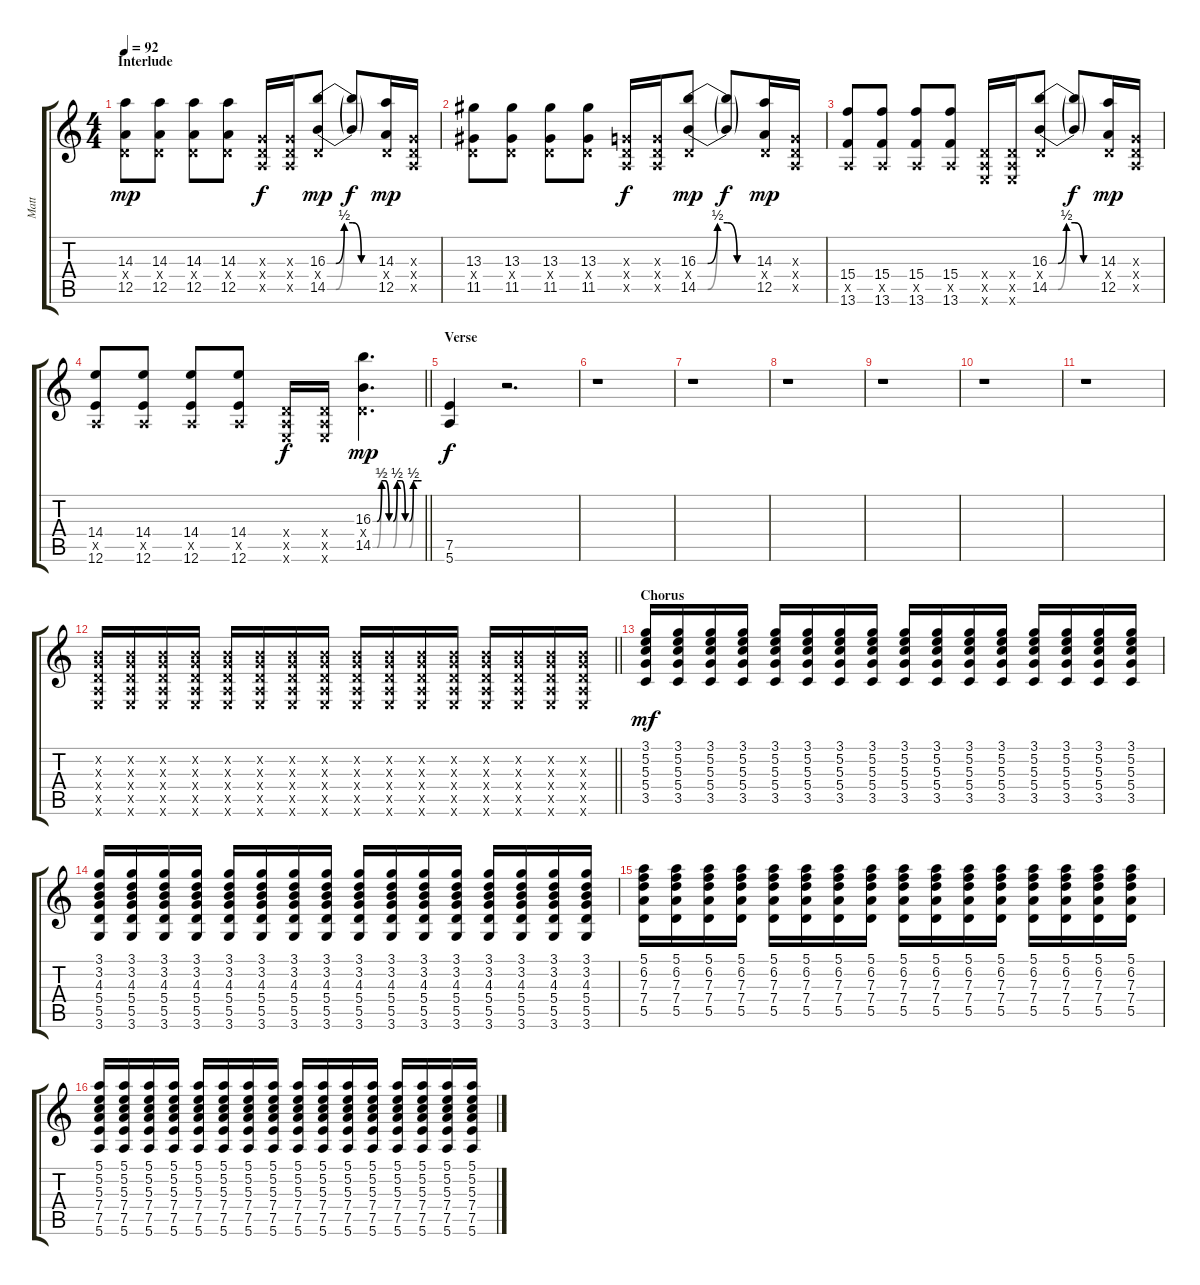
\track ("Matt" "Matt") {instrument distortionguitar}
\staff {score tabs}
\tuning (E4 B3 G3 D3 A2 E2) {hide}
\ts (4 4)
\section ("" "Interlude")
\tempo 92
\clef g2
\ks c
(14.3 0.4{x} 12.5).8{dy mp} (14.3 0.4{x} 12.5).8 (14.3 0.4{x} 12.5).8 (14.3 0.4{x} 12.5).8 (0.3{x} 0.4{x} 0.5{x}).16{dy f} (0.3{x} 0.4{x} 0.5{x}).16 (16.3{be (custom 0 0 10 0 20 2 30 2 40 0 60 0)} 0.4{x} 14.5{be (custom 0 0 10 0 20 2 30 2 40 0 60 0)}).8{dy mp} (16.3{t} 14.5{t}).8{dy f} (14.3 0.4{x} 12.5).16{dy mp} (0.3{x} 0.4{x} 0.5{x}).16 |
(13.3 0.4{x} 11.5).8 (13.3 0.4{x} 11.5).8 (13.3 0.4{x} 11.5).8 (13.3 0.4{x} 11.5).8 (0.3{x} 0.4{x} 0.5{x}).16{dy f} (0.3{x} 0.4{x} 0.5{x}).16 (16.3{be (custom 0 0 10 0 20 2 30 2 40 0 60 0)} 0.4{x} 14.5{be (custom 0 0 10 0 20 2 30 2 40 0 60 0)}).8{dy mp} (16.3{t} 14.5{t}).8{dy f} (14.3 0.4{x} 12.5).16{dy mp} (0.3{x} 0.4{x} 0.5{x}).16 |
(15.4 0.5{x} 13.6).8 (15.4 0.5{x} 13.6).8 (15.4 0.5{x} 13.6).8 (15.4 0.5{x} 13.6).8 (0.4{x} 0.5{x} 0.6{x}).16 (0.4{x} 0.5{x} 0.6{x}).16 (16.3{be (custom 0 0 10 0 20 2 30 2 40 0 60 0)} 0.4{x} 14.5{be (custom 0 0 10 0 20 2 30 2 40 0 60 0)}).8 (16.3{t} 14.5{t}).8{dy f} (14.3 0.4{x} 12.5).16{dy mp} (0.3{x} 0.4{x} 0.5{x}).16 |
\barLineRight lightlight
(14.4 0.5{x} 12.6).8 (14.4 0.5{x} 12.6).8 (14.4 0.5{x} 12.6).8 (14.4 0.5{x} 12.6).8 (0.4{x} 0.5{x} 0.6{x}).16{dy f} (0.4{x} 0.5{x} 0.6{x}).16 (16.3{be (custom 0 0 5 0 11 2 15 2 20 0 25 0 30 2 35 2 40 0 45 0 50 2 55 2 60 2)} 0.4{x} 14.5{be (custom 0 0 5 0 10 2 15 2 20 0 25 0 30 2 35 2 40 0 45 0 50 2 55 2 60 2)}).4{d dy mp} |
\section ("" "Verse")
(7.5 5.6).4{dy f} r.2{d} |
r.1 |
r.1 |
r.1 |
r.1 |
r.1 |
r.1 |
\barLineRight lightlight
(0.2{x} 0.3{x} 0.4{x} 0.5{x} 0.6{x}).16 (0.2{x} 0.3{x} 0.4{x} 0.5{x} 0.6{x}).16 (0.2{x} 0.3{x} 0.4{x} 0.5{x} 0.6{x}).16 (0.2{x} 0.3{x} 0.4{x} 0.5{x} 0.6{x}).16 (0.2{x} 0.3{x} 0.4{x} 0.5{x} 0.6{x}).16 (0.2{x} 0.3{x} 0.4{x} 0.5{x} 0.6{x}).16 (0.2{x} 0.3{x} 0.4{x} 0.5{x} 0.6{x}).16 (0.2{x} 0.3{x} 0.4{x} 0.5{x} 0.6{x}).16 (0.2{x} 0.3{x} 0.4{x} 0.5{x} 0.6{x}).16 (0.2{x} 0.3{x} 0.4{x} 0.5{x} 0.6{x}).16 (0.2{x} 0.3{x} 0.4{x} 0.5{x} 0.6{x}).16 (0.2{x} 0.3{x} 0.4{x} 0.5{x} 0.6{x}).16 (0.2{x} 0.3{x} 0.4{x} 0.5{x} 0.6{x}).16 (0.2{x} 0.3{x} 0.4{x} 0.5{x} 0.6{x}).16 (0.2{x} 0.3{x} 0.4{x} 0.5{x} 0.6{x}).16 (0.2{x} 0.3{x} 0.4{x} 0.5{x} 0.6{x}).16 |
\section ("" "Chorus")
(3.1 5.2 5.3 5.4 3.5).16{dy mf volume 13} (3.1 5.2 5.3 5.4 3.5).16 (3.1 5.2 5.3 5.4 3.5).16 (3.1 5.2 5.3 5.4 3.5).16 (3.1 5.2 5.3 5.4 3.5).16 (3.1 5.2 5.3 5.4 3.5).16 (3.1 5.2 5.3 5.4 3.5).16 (3.1 5.2 5.3 5.4 3.5).16 (3.1 5.2 5.3 5.4 3.5).16 (3.1 5.2 5.3 5.4 3.5).16 (3.1 5.2 5.3 5.4 3.5).16 (3.1 5.2 5.3 5.4 3.5).16 (3.1 5.2 5.3 5.4 3.5).16 (3.1 5.2 5.3 5.4 3.5).16 (3.1 5.2 5.3 5.4 3.5).16 (3.1 5.2 5.3 5.4 3.5).16 |
(3.1 3.2 4.3 5.4 5.5 3.6).16 (3.1 3.2 4.3 5.4 5.5 3.6).16 (3.1 3.2 4.3 5.4 5.5 3.6).16 (3.1 3.2 4.3 5.4 5.5 3.6).16 (3.1 3.2 4.3 5.4 5.5 3.6).16 (3.1 3.2 4.3 5.4 5.5 3.6).16 (3.1 3.2 4.3 5.4 5.5 3.6).16 (3.1 3.2 4.3 5.4 5.5 3.6).16 (3.1 3.2 4.3 5.4 5.5 3.6).16 (3.1 3.2 4.3 5.4 5.5 3.6).16 (3.1 3.2 4.3 5.4 5.5 3.6).16 (3.1 3.2 4.3 5.4 5.5 3.6).16 (3.1 3.2 4.3 5.4 5.5 3.6).16 (3.1 3.2 4.3 5.4 5.5 3.6).16 (3.1 3.2 4.3 5.4 5.5 3.6).16 (3.1 3.2 4.3 5.4 5.5 3.6).16 |
(5.1 6.2 7.3 7.4 5.5).16 (5.1 6.2 7.3 7.4 5.5).16 (5.1 6.2 7.3 7.4 5.5).16 (5.1 6.2 7.3 7.4 5.5).16 (5.1 6.2 7.3 7.4 5.5).16 (5.1 6.2 7.3 7.4 5.5).16 (5.1 6.2 7.3 7.4 5.5).16 (5.1 6.2 7.3 7.4 5.5).16 (5.1 6.2 7.3 7.4 5.5).16 (5.1 6.2 7.3 7.4 5.5).16 (5.1 6.2 7.3 7.4 5.5).16 (5.1 6.2 7.3 7.4 5.5).16 (5.1 6.2 7.3 7.4 5.5).16 (5.1 6.2 7.3 7.4 5.5).16 (5.1 6.2 7.3 7.4 5.5).16 (5.1 6.2 7.3 7.4 5.5).16 |
(5.1 5.2 5.3 7.4 7.5 5.6).16 (5.1 5.2 5.3 7.4 7.5 5.6).16 (5.1 5.2 5.3 7.4 7.5 5.6).16 (5.1 5.2 5.3 7.4 7.5 5.6).16 (5.1 5.2 5.3 7.4 7.5 5.6).16 (5.1 5.2 5.3 7.4 7.5 5.6).16 (5.1 5.2 5.3 7.4 7.5 5.6).16 (5.1 5.2 5.3 7.4 7.5 5.6).16 (5.1 5.2 5.3 7.4 7.5 5.6).16 (5.1 5.2 5.3 7.4 7.5 5.6).16 (5.1 5.2 5.3 7.4 7.5 5.6).16 (5.1 5.2 5.3 7.4 7.5 5.6).16 (5.1 5.2 5.3 7.4 7.5 5.6).16 (5.1 5.2 5.3 7.4 7.5 5.6).16 (5.1 5.2 5.3 7.4 7.5 5.6).16 (5.1 5.2 5.3 7.4 7.5 5.6).16
